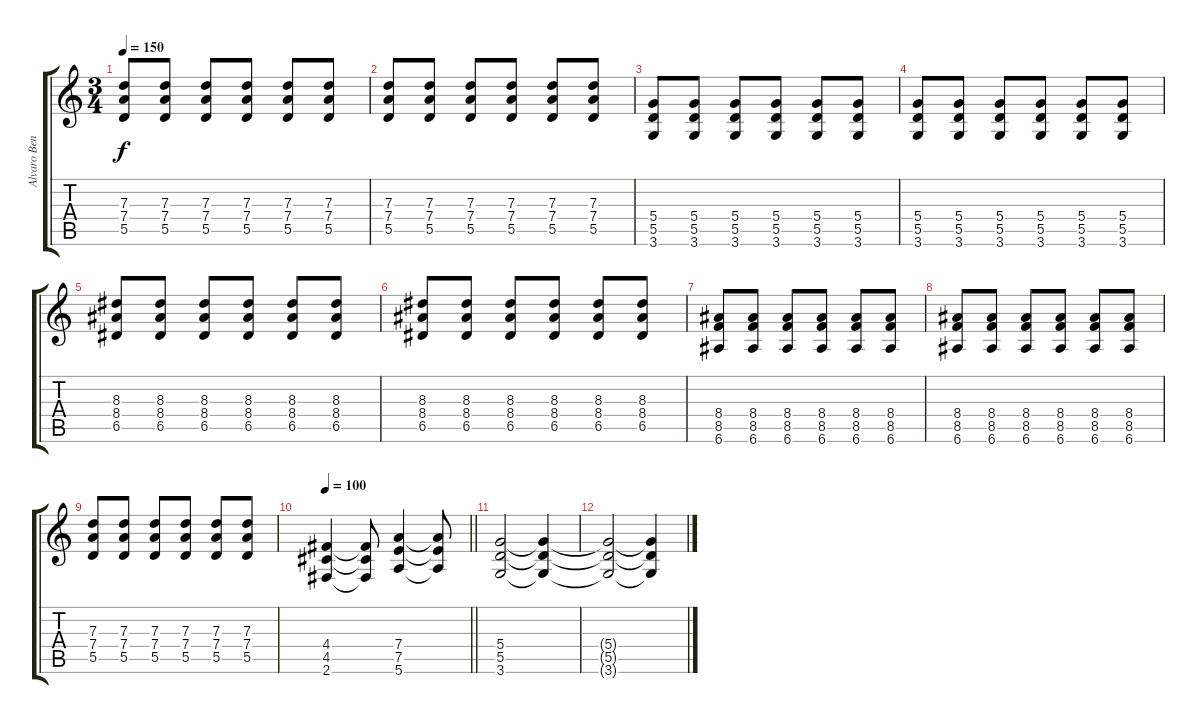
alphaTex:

\track ("Alvaro Benito" "Alvaro Ben") {instrument overdrivenguitar}
\staff {score tabs}
\tuning (E4 B3 G3 D3 A2 E2) {hide}
\ts (3 4)
\tempo 150
\clef g2
\ks c
(7.3 7.4 5.5).8{dy f} (7.3 7.4 5.5).8 (7.3 7.4 5.5).8 (7.3 7.4 5.5).8 (7.3 7.4 5.5).8 (7.3 7.4 5.5).8 |
(7.3 7.4 5.5).8 (7.3 7.4 5.5).8 (7.3 7.4 5.5).8 (7.3 7.4 5.5).8 (7.3 7.4 5.5).8 (7.3 7.4 5.5).8 |
(5.4 5.5 3.6).8 (5.4 5.5 3.6).8 (5.4 5.5 3.6).8 (5.4 5.5 3.6).8 (5.4 5.5 3.6).8 (5.4 5.5 3.6).8 |
(5.4 5.5 3.6).8 (5.4 5.5 3.6).8 (5.4 5.5 3.6).8 (5.4 5.5 3.6).8 (5.4 5.5 3.6).8 (5.4 5.5 3.6).8 |
(8.3 8.4 6.5).8 (8.3 8.4 6.5).8 (8.3 8.4 6.5).8 (8.3 8.4 6.5).8 (8.3 8.4 6.5).8 (8.3 8.4 6.5).8 |
(8.3 8.4 6.5).8 (8.3 8.4 6.5).8 (8.3 8.4 6.5).8 (8.3 8.4 6.5).8 (8.3 8.4 6.5).8 (8.3 8.4 6.5).8 |
(8.4 8.5 6.6).8 (8.4 8.5 6.6).8 (8.4 8.5 6.6).8 (8.4 8.5 6.6).8 (8.4 8.5 6.6).8 (8.4 8.5 6.6).8 |
(8.4 8.5 6.6).8 (8.4 8.5 6.6).8 (8.4 8.5 6.6).8 (8.4 8.5 6.6).8 (8.4 8.5 6.6).8 (8.4 8.5 6.6).8 |
(7.3 7.4 5.5).8 (7.3 7.4 5.5).8 (7.3 7.4 5.5).8 (7.3 7.4 5.5).8 (7.3 7.4 5.5).8 (7.3 7.4 5.5).8 |
\tempo 100
\barLineRight lightlight
(4.4 4.5 2.6).4 (4.4{t} 4.5{t} 2.6{t}).8 (7.4 7.5 5.6).4 (7.4{t} 7.5{t} 5.6{t}).8 |
(5.4 5.5 3.6).2 (5.4{t} 5.5{t} 3.6{t}).4 |
(5.4{t} 5.5{t} 3.6{t}).2 (5.4{t} 5.5{t} 3.6{t}).4
